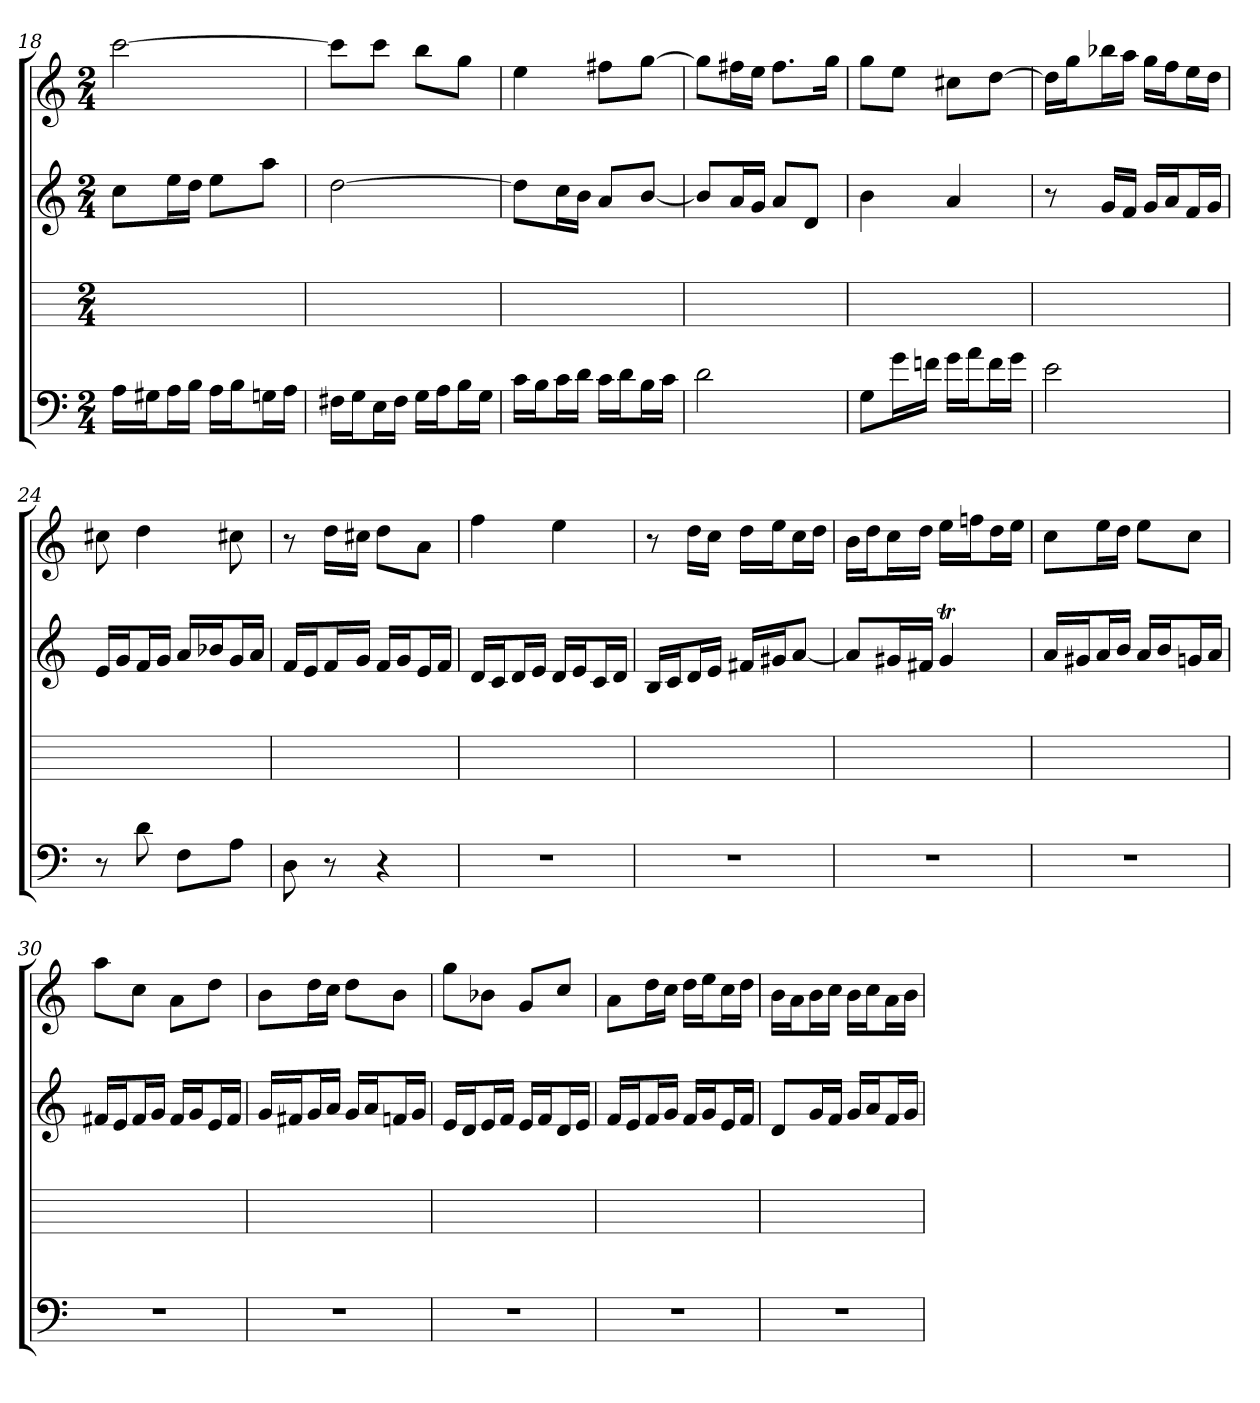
**kern	**kern	**kern	**kern
*part4	*part3	*part2	*part1
*staff4	*staff3	*staff2	*staff1
*clefF4	*	*clefG2	*clefG2
*M2/4	*M2/4	*M2/4	*M2/4
=18	=18	=18	=18
16A\LL	2ryy	8cc\L	[2ccc
16G#X\J	.	.	.
16A\L	.	16ee\L	.
16B\JJ	.	16dd\JJ	.
16A\LL	.	8ee\L	.
16B\J	.	.	.
16Gn\L	.	8aa\J	.
16A\JJ	.	.	.
=19	=19	=19	=19
16F#X\LL	2ryy	[2dd	8ccc\L]
16G\J	.	.	.
16E\L	.	.	8ccc\J
16F#\JJ	.	.	.
16G\LL	.	.	8bb\L
16A\J	.	.	.
16B\L	.	.	8gg\J
16G\JJ	.	.	.
=20	=20	=20	=20
16c\LL	2ryy	8dd\L]	4ee
16B\J	.	.	.
16c\L	.	16cc\L	.
16d\JJ	.	16b\JJ	.
16c\LL	.	8a/L	8ff#X\L
16d\J	.	.	.
16B\L	.	[8b/J	[8gg\J
16c\JJ	.	.	.
=21	=21	=21	=21
2d	2ryy	8b/L]	8gg\L]
.	.	16a/L	16ff#X\L
.	.	16g/JJ	16ee\JJ
.	.	8a/L	8.ff#\L
.	.	8d/J	.
.	.	.	16gg\Jk
=22	=22	=22	=22
8G\L	2ryy	4b	8gg\L
16g\L	.	.	8ee\J
16fn\JJ	.	.	.
16g\LL	.	4a	8cc#X\L
16a\J	.	.	.
16f\L	.	.	[8dd\J
16g\JJ	.	.	.
=23	=23	=23	=23
2e	2ryy	8r	16dd\LL]
.	.	.	16gg\J
.	.	16g/LL	16bb-X\L
.	.	16f/JJ	16aa\JJ
.	.	16g/LL	16gg\LL
.	.	16a/J	16ff\J
.	.	16f/L	16ee\L
.	.	16g/JJ	16dd\JJ
=24	=24	=24	=24
8r	2ryy	16e/LL	8cc#X
.	.	16g/J	.
8d	.	16f/L	4dd
.	.	16g/JJ	.
8F\L	.	16a/LL	.
.	.	16b-X/J	.
8A\J	.	16g/L	8cc#X
.	.	16a/JJ	.
=25	=25	=25	=25
8D	2ryy	16f/LL	8r
.	.	16e/J	.
8r	.	16f/L	16dd\LL
.	.	16g/JJ	16cc#X\JJ
4r	.	16f/LL	8dd\L
.	.	16g/J	.
.	.	16e/L	8a\J
.	.	16f/JJ	.
=26	=26	=26	=26
2r	2ryy	16d/LL	4ff
.	.	16c/J	.
.	.	16d/L	.
.	.	16e/JJ	.
.	.	16d/LL	4ee
.	.	16e/J	.
.	.	16c/L	.
.	.	16d/JJ	.
=27	=27	=27	=27
2r	2ryy	16B/LL	8r
.	.	16c/J	.
.	.	16d/L	16dd\LL
.	.	16e/JJ	16cc\JJ
.	.	16f#X/LL	16dd\LL
.	.	16g#X/J	16ee\J
.	.	[8a/J	16cc\L
.	.	.	16dd\JJ
=28	=28	=28	=28
2r	2ryy	8a/L]	16b\LL
.	.	.	16dd\J
.	.	16g#X/L	16cc\L
.	.	16f#X/JJ	16dd\JJ
.	.	4g#t	16ee\LL
.	.	.	16ffn\J
.	.	.	16dd\L
.	.	.	16ee\JJ
=29	=29	=29	=29
2r	2ryy	16a/LL	8cc\L
.	.	16g#X/J	.
.	.	16a/L	16ee\L
.	.	16b/JJ	16dd\JJ
.	.	16a/LL	8ee\L
.	.	16b/J	.
.	.	16gn/L	8cc\J
.	.	16a/JJ	.
=30	=30	=30	=30
2r	2ryy	16f#X/LL	8aa\L
.	.	16e/J	.
.	.	16f#/L	8cc\J
.	.	16g/JJ	.
.	.	16f#/LL	8a\L
.	.	16g/J	.
.	.	16e/L	8dd\J
.	.	16f#/JJ	.
=31	=31	=31	=31
2r	2ryy	16g/LL	8b\L
.	.	16f#X/J	.
.	.	16g/L	16dd\L
.	.	16a/JJ	16cc\JJ
.	.	16g/LL	8dd\L
.	.	16a/J	.
.	.	16fn/L	8b\J
.	.	16g/JJ	.
=32	=32	=32	=32
2r	2ryy	16e/LL	8gg\L
.	.	16d/J	.
.	.	16e/L	8b-X\J
.	.	16f/JJ	.
.	.	16e/LL	8g/L
.	.	16f/J	.
.	.	16d/L	8cc/J
.	.	16e/JJ	.
=33	=33	=33	=33
2r	2ryy	16f/LL	8a\L
.	.	16e/J	.
.	.	16f/L	16dd\L
.	.	16g/JJ	16cc\JJ
.	.	16f/LL	16dd\LL
.	.	16g/J	16ee\J
.	.	16e/L	16cc\L
.	.	16f/JJ	16dd\JJ
=34	=34	=34	=34
2r	2ryy	8d/L	16b\LL
.	.	.	16a\J
.	.	16g/L	16b\L
.	.	16f/JJ	16cc\JJ
.	.	16g/LL	16b\LL
.	.	16a/J	16cc\J
.	.	16f/L	16a\L
.	.	16g/JJ	16b\JJ
=	=	=	=
*-	*-	*-	*-
